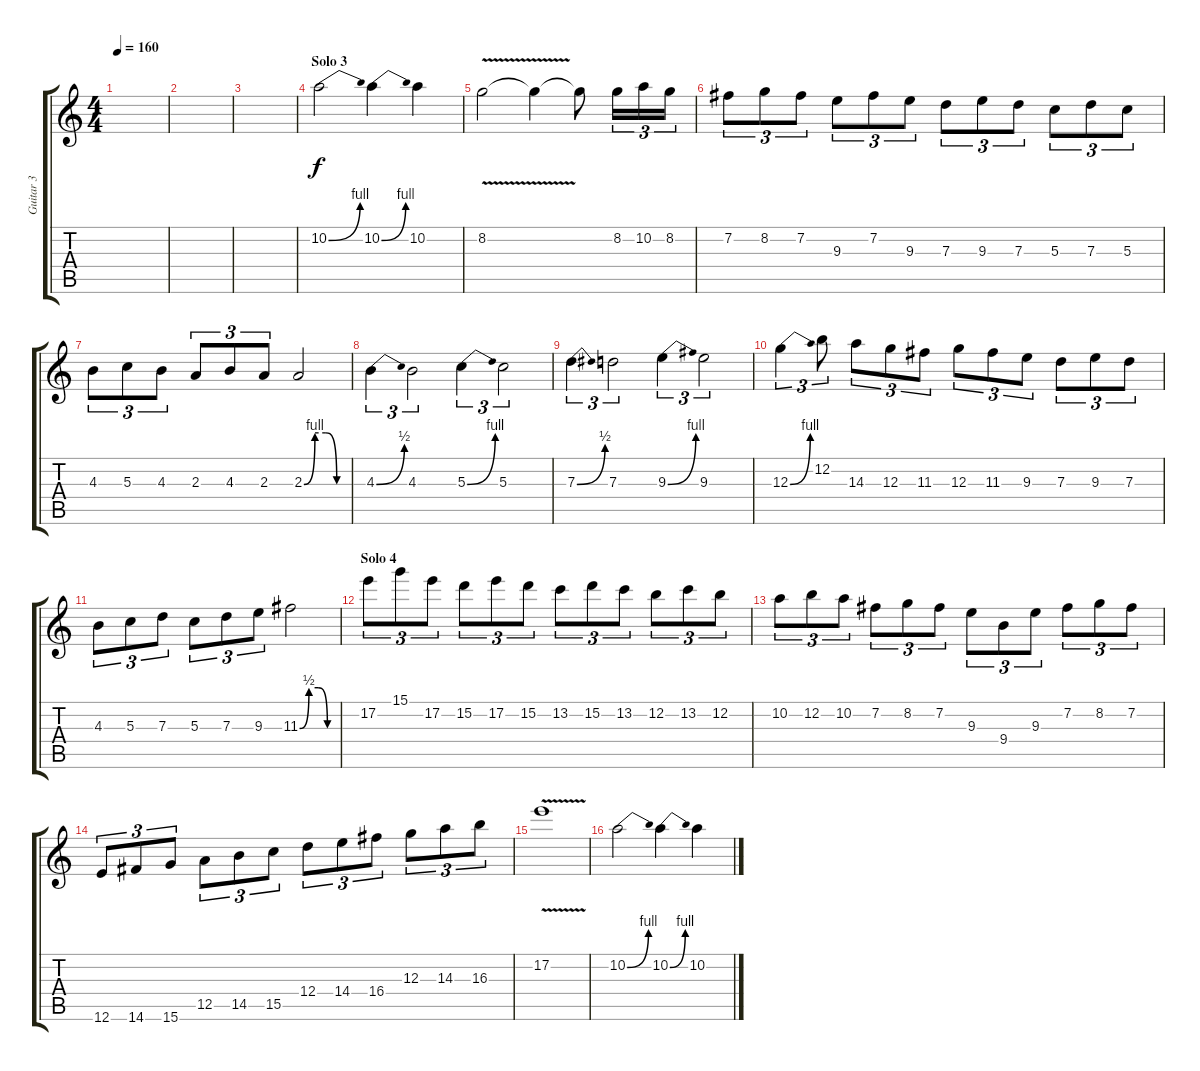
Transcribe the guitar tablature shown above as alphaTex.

\track ("Guitar 3" "Guitar 3") {instrument distortionguitar}
\staff {score tabs}
\tuning (E4 B3 G3 D3 A2 E2) {hide}
\ts (4 4)
\tempo 160
\clef g2
\ks c
|
|
|
\section ("" "Solo 3")
10.2{be (bend 0 0 60 4)}.2 10.2{be (bend 0 0 60 4)}.4 10.2.4 |
8.2{v}.2 8.2{t}.4 8.2{t}.8 8.2.16{tu (3 2)} 10.2.16{tu (3 2)} 8.2.16{tu (3 2)} |
7.2.8{tu (3 2)} 8.2.8{tu (3 2)} 7.2.8{tu (3 2)} 9.3.8{tu (3 2)} 7.2.8{tu (3 2)} 9.3.8{tu (3 2)} 7.3.8{tu (3 2)} 9.3.8{tu (3 2)} 7.3.8{tu (3 2)} 5.3.8{tu (3 2)} 7.3.8{tu (3 2)} 5.3.8{tu (3 2)} |
4.3.8{tu (3 2)} 5.3.8{tu (3 2)} 4.3.8{tu (3 2)} 2.3.8{tu (3 2)} 4.3.8{tu (3 2)} 2.3.8{tu (3 2)} 2.3{be (custom 0 0 15 4 30 4 45 0 60 0)}.2 |
4.3{be (bend 0 0 60 2)}.4{tu (3 2)} 4.3.2{tu (3 2)} 5.3{be (bend 0 0 60 4)}.4{tu (3 2)} 5.3.2{tu (3 2)} |
7.3{be (bend 0 0 60 2)}.4{tu (3 2)} 7.3.2{tu (3 2)} 9.3{be (bend 0 0 60 4)}.4{tu (3 2)} 9.3.2{tu (3 2)} |
12.3{be (bend 0 0 60 4)}.4{tu (3 2)} 12.2.8{tu (3 2)} 14.3.8{tu (3 2)} 12.3.8{tu (3 2)} 11.3.8{tu (3 2)} 12.3.8{tu (3 2)} 11.3.8{tu (3 2)} 9.3.8{tu (3 2)} 7.3.8{tu (3 2)} 9.3.8{tu (3 2)} 7.3.8{tu (3 2)} |
4.3.8{tu (3 2)} 5.3.8{tu (3 2)} 7.3.8{tu (3 2)} 5.3.8{tu (3 2)} 7.3.8{tu (3 2)} 9.3.8{tu (3 2)} 11.3{be (custom 0 0 15 2 30 2 45 0 60 0)}.2 |
\section ("" "Solo 4")
17.2.8{tu (3 2)} 15.1.8{tu (3 2)} 17.2.8{tu (3 2)} 15.2.8{tu (3 2)} 17.2.8{tu (3 2)} 15.2.8{tu (3 2)} 13.2.8{tu (3 2)} 15.2.8{tu (3 2)} 13.2.8{tu (3 2)} 12.2.8{tu (3 2)} 13.2.8{tu (3 2)} 12.2.8{tu (3 2)} |
10.2.8{tu (3 2)} 12.2.8{tu (3 2)} 10.2.8{tu (3 2)} 7.2.8{tu (3 2)} 8.2.8{tu (3 2)} 7.2.8{tu (3 2)} 9.3.8{tu (3 2)} 9.4.8{tu (3 2)} 9.3.8{tu (3 2)} 7.2.8{tu (3 2)} 8.2.8{tu (3 2)} 7.2.8{tu (3 2)} |
12.6.8{tu (3 2)} 14.6.8{tu (3 2)} 15.6.8{tu (3 2)} 12.5.8{tu (3 2)} 14.5.8{tu (3 2)} 15.5.8{tu (3 2)} 12.4.8{tu (3 2)} 14.4.8{tu (3 2)} 16.4.8{tu (3 2)} 12.3.8{tu (3 2)} 14.3.8{tu (3 2)} 16.3.8{tu (3 2)} |
17.2{v}.1 |
10.2{be (bend 0 0 60 4)}.2 10.2{be (bend 0 0 60 4)}.4 10.2.4
